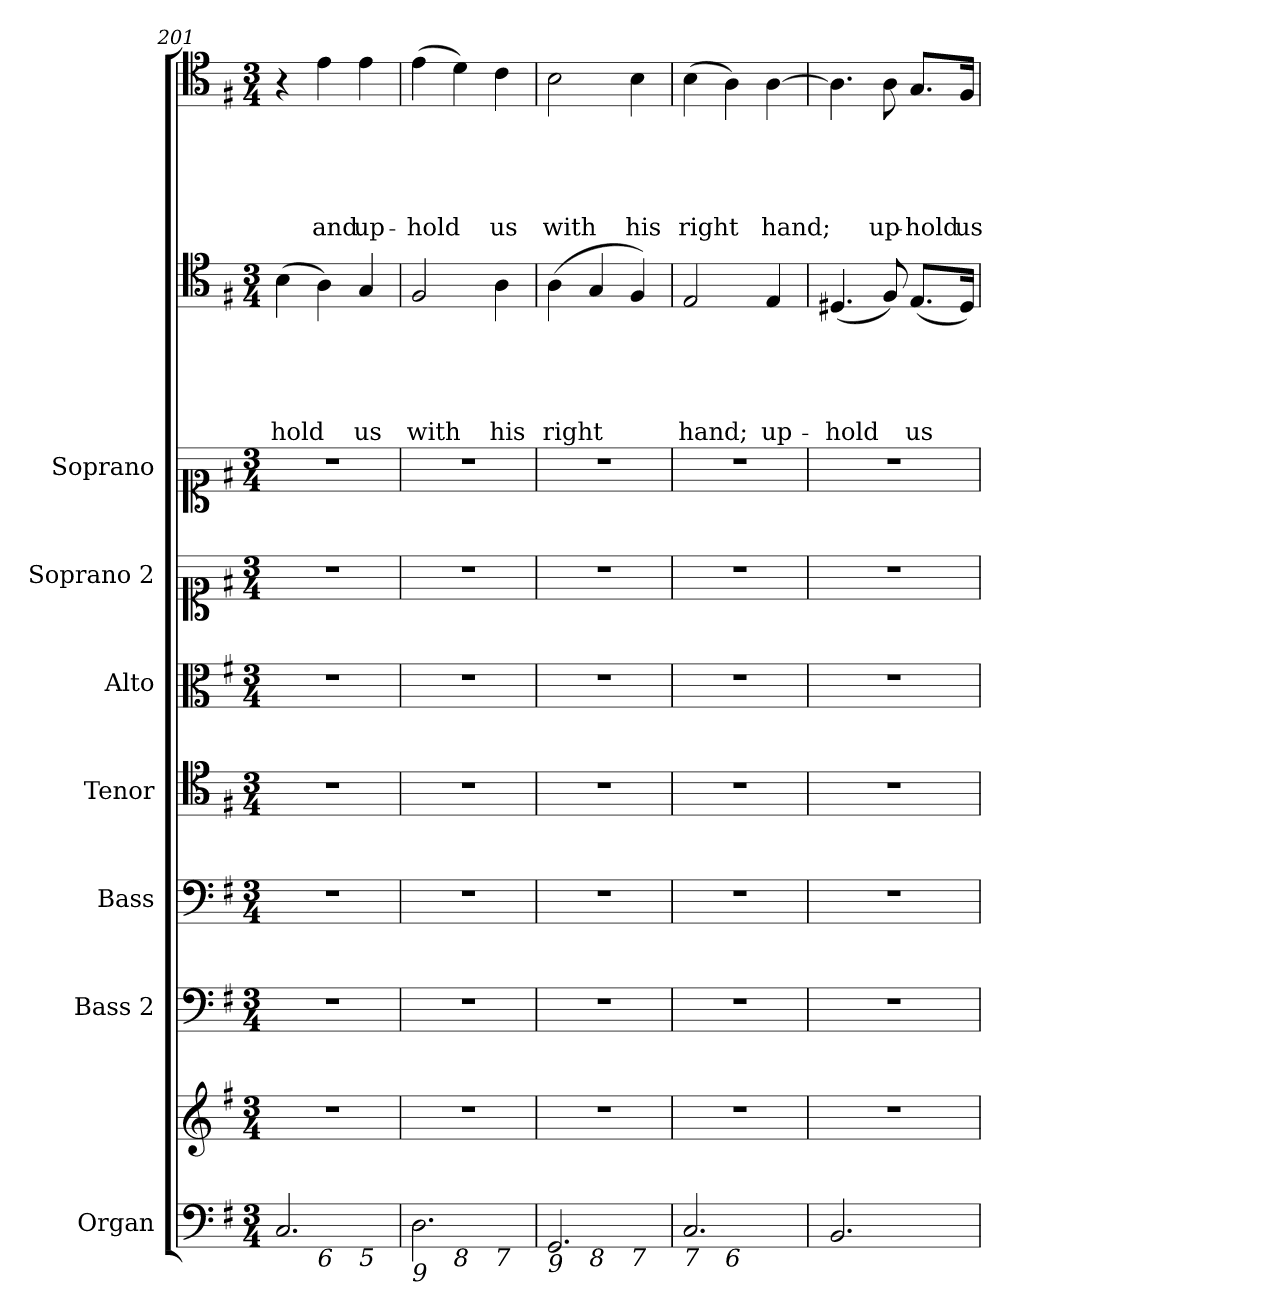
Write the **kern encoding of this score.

**kern	**kern	**kern	**kern	**kern	**kern	**kern	**kern	**kern	**text	**text	**text	**text	**text	**kern	**text	**text	**text	**text	**text
*part9	*part9	*part8	*part7	*part6	*part5	*part4	*part3	*part2	*part2	*part2	*part2	*part2	*part2	*part1	*part1	*part1	*part1	*part1	*part1
*staff10	*staff9	*staff8	*staff7	*staff6	*staff5	*staff4	*staff3	*staff2	*staff2	*staff2	*staff2	*staff2	*staff2	*staff1	*staff1	*staff1	*staff1	*staff1	*staff1
*I"Organ	*	*I"Bass 2	*I"Bass	*I"Tenor	*I"Alto	*I"Soprano 2	*I"Soprano	*	*	*	*	*	*	*	*	*	*	*	*
*I'Org.	*	*I'B	*I'B	*I'T	*I'A	*I'S	*I'S	*	*	*	*	*	*	*	*	*	*	*	*
*clefF4	*clefG2	*clefF4	*clefF4	*clefC4	*clefC3	*clefC1	*clefC1	*clefC4	*	*	*	*	*	*clefC4	*	*	*	*	*
*k[f#]	*k[f#]	*k[f#]	*k[f#]	*k[f#]	*k[f#]	*k[f#]	*k[f#]	*k[f#]	*	*	*	*	*	*k[f#]	*	*	*	*	*
*G:	*G:	*G:	*G:	*G:	*G:	*G:	*G:	*G:	*	*	*	*	*	*G:	*	*	*	*	*
*M3/4	*M3/4	*M3/4	*M3/4	*M3/4	*M3/4	*M3/4	*M3/4	*M3/4	*	*	*	*	*	*M3/4	*	*	*	*	*
=201	=201	=201	=201	=201	=201	=201	=201	=201	=201	=201	=201	=201	=201	=201	=201	=201	=201	=201	=201
!LO:TX:b:i:t=7	!	!	!	!	!	!	!	!	!	!	!	!	!	!	!	!	!	!	!
!	!	!	!	!	!	!	!	!	!	!	!	!	!LO:LY:b	!	!	!	!	!	!
*^	*	*	*	*	*	*	*	*	*	*	*	*	*	*	*	*	*	*	*
*	*^	*	*	*	*	*	*	*	*	*	*	*	*	*	*	*	*	*	*	*
2.C/	4ryy	2ryy	2.r	2.r	2.r	2.r	2.r	2.r	2.r	(>4B\	.	.	.	.	-hold	4r	.	.	.	.	.
!	!LO:TX:b:i:t=6	!	!	!	!	!	!	!	!	!	!	!	!	!	!	!	!	!	!	!	!
!	!	!	!	!	!	!	!	!	!	!	!	!	!	!	!	!	!	!	!	!	!LO:LY:b
.	2ryy	.	.	.	.	.	.	.	.	4A\)	.	.	.	.	.	4e\	.	.	.	.	and
!	!	!LO:TX:b:i:t=5	!	!	!	!	!	!	!	!	!	!	!	!	!	!	!	!	!	!	!
!	!	!	!	!	!	!	!	!	!	!	!	!	!	!	!LO:LY:b	!	!	!	!	!	!LO:LY:b
.	.	4ryy	.	.	.	.	.	.	.	4G/	.	.	.	.	us	4e\	.	.	.	.	up-
=202	=202	=202	=202	=202	=202	=202	=202	=202	=202	=202	=202	=202	=202	=202	=202	=202	=202	=202	=202	=202	=202
!LO:TX:b:i:t=9	!	!	!	!	!	!	!	!	!	!	!	!	!	!	!	!	!	!	!	!	!
!	!	!	!	!	!	!	!	!	!	!	!	!	!	!	!LO:LY:b	!	!	!	!	!	!LO:LY:b
2.D\	4ryy	2ryy	2.r	2.r	2.r	2.r	2.r	2.r	2.r	2F#/	.	.	.	.	with	(>4e\	.	.	.	.	-hold
!	!LO:TX:b:i:t=8	!	!	!	!	!	!	!	!	!	!	!	!	!	!	!	!	!	!	!	!
.	2ryy	.	.	.	.	.	.	.	.	.	.	.	.	.	.	4d\)	.	.	.	.	.
!	!	!LO:TX:b:i:t=7	!	!	!	!	!	!	!	!	!	!	!	!	!	!	!	!	!	!	!
!	!	!	!	!	!	!	!	!	!	!	!	!	!	!	!LO:LY:b	!	!	!	!	!	!LO:LY:b
.	.	4ryy	.	.	.	.	.	.	.	4A\	.	.	.	.	his	4c\	.	.	.	.	us
!!LO:PB:g=z
=203	=203	=203	=203	=203	=203	=203	=203	=203	=203	=203	=203	=203	=203	=203	=203	=203	=203	=203	=203	=203	=203
!LO:TX:b:i:t=9	!	!	!	!	!	!	!	!	!	!	!	!	!	!	!	!	!	!	!	!	!
!	!	!	!	!	!	!	!	!	!	!	!	!	!	!	!LO:LY:b	!	!	!	!	!	!LO:LY:b
2.GG/	4ryy	2ryy	2.r	2.r	2.r	2.r	2.r	2.r	2.r	(>4A\	.	.	.	.	right	2B\	.	.	.	.	with
!	!LO:TX:b:i:t=8	!	!	!	!	!	!	!	!	!	!	!	!	!	!	!	!	!	!	!	!
.	2ryy	.	.	.	.	.	.	.	.	4G/	.	.	.	.	.	.	.	.	.	.	.
!	!	!LO:TX:b:i:t=7	!	!	!	!	!	!	!	!	!	!	!	!	!	!	!	!	!	!	!
!	!	!	!	!	!	!	!	!	!	!	!	!	!	!	!	!	!	!	!	!	!LO:LY:b
.	.	4ryy	.	.	.	.	.	.	.	4F#/)	.	.	.	.	.	4B\	.	.	.	.	his
=204	=204	=204	=204	=204	=204	=204	=204	=204	=204	=204	=204	=204	=204	=204	=204	=204	=204	=204	=204	=204	=204
!LO:TX:b:i:t=7	!	!	!	!	!	!	!	!	!	!	!	!	!	!	!	!	!	!	!	!	!
!	!	!	!	!	!	!	!	!	!	!	!	!	!	!	!LO:LY:b	!	!	!	!	!	!LO:LY:b
*	*v	*v	*	*	*	*	*	*	*	*	*	*	*	*	*	*	*	*	*	*	*
2.C/	4ryy	2.r	2.r	2.r	2.r	2.r	2.r	2.r	2E/	.	.	.	.	hand;	(>4B\	.	.	.	.	right
!	!LO:TX:b:i:t=6	!	!	!	!	!	!	!	!	!	!	!	!	!	!	!	!	!	!	!
.	2ryy	.	.	.	.	.	.	.	.	.	.	.	.	.	4A\)	.	.	.	.	.
!	!	!	!	!	!	!	!	!	!	!	!	!	!	!LO:LY:b	!	!	!	!	!	!LO:LY:b
.	.	.	.	.	.	.	.	.	4E/	.	.	.	.	up-	[4A\	.	.	.	.	hand;
=205	=205	=205	=205	=205	=205	=205	=205	=205	=205	=205	=205	=205	=205	=205	=205	=205	=205	=205	=205	=205
!LO:TX:b:i:t=7	!	!	!	!	!	!	!	!	!	!	!	!	!	!	!	!	!	!	!	!
!	!	!	!	!	!	!	!	!	!	!	!	!	!	!LO:LY:b	!	!	!	!	!	!
*v	*v	*	*	*	*	*	*	*	*	*	*	*	*	*	*	*	*	*	*	*
2.BB/	2.r	2.r	2.r	2.r	2.r	2.r	2.r	(<4.D#X/	.	.	.	.	-hold	4.A\]	.	.	.	.	.
!	!	!	!	!	!	!	!	!	!	!	!	!	!	!	!	!	!	!	!LO:LY:b
.	.	.	.	.	.	.	.	8F#/)	.	.	.	.	.	8A\	.	.	.	.	up-
!	!	!	!	!	!	!	!	!	!	!	!	!	!LO:LY:b	!	!	!	!	!	!LO:LY:b
.	.	.	.	.	.	.	.	(<8.E/L	.	.	.	.	us	8.G/L	.	.	.	.	-hold
!	!	!	!	!	!	!	!	!	!	!	!	!	!	!	!	!	!	!	!LO:LY:b
.	.	.	.	.	.	.	.	16D#/Jk)	.	.	.	.	.	16F#/Jk	.	.	.	.	us
=	=	=	=	=	=	=	=	=	=	=	=	=	=	=	=	=	=	=	=
*-	*-	*-	*-	*-	*-	*-	*-	*-	*-	*-	*-	*-	*-	*-	*-	*-	*-	*-	*-
